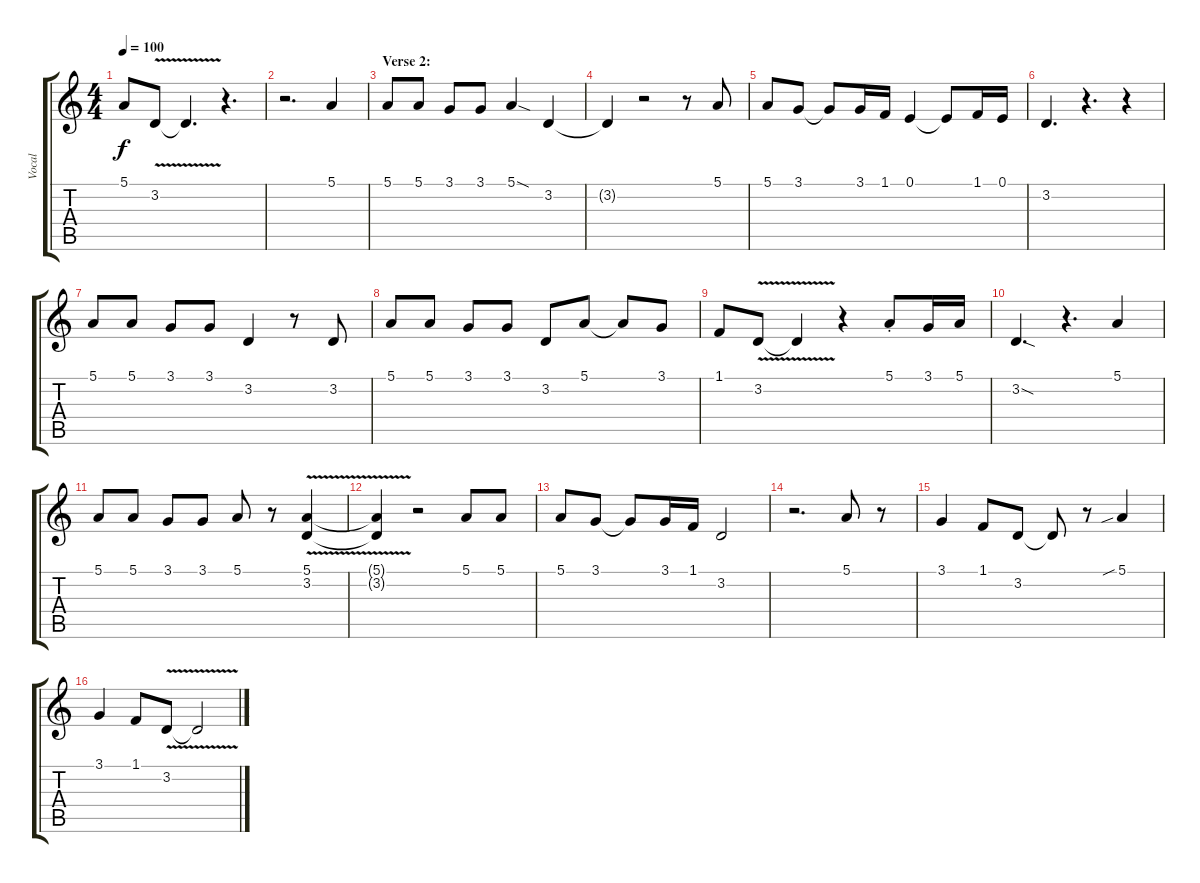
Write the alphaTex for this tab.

\track ("Vocal" "Vocal") {instrument oboe}
\staff {score tabs}
\tuning (E4 B3 G3 D3 A2 E2) {hide}
\ts (4 4)
\tempo 100
\clef g2
\ks c
5.1.8{dy f} 3.2{v}.8 3.2{t}.4{d} r.4{d} |
r.2{d} 5.1.4 |
\section ("" "Verse 2:")
5.1.8 5.1.8 3.1.8 3.1.8 5.1{sod}.4 3.2.4 |
3.2{t}.4 r.2 r.8 5.1.8 |
5.1.8 3.1.8 3.1{t}.8 3.1.16 1.1.16 0.1.4 0.1{t}.8 1.1.16 0.1.16 |
3.2.4{d} r.4{d} r.4 |
5.1.8 5.1.8 3.1.8 3.1.8 3.2.4 r.8 3.2.8 |
5.1.8 5.1.8 3.1.8 3.1.8 3.2.8 5.1.8 5.1{t}.8 3.1.8 |
1.1.8 3.2{v}.8 3.2{t}.4 r.4 5.1{st}.8 3.1.16 5.1.16 |
3.2{sod}.4{d} r.4{d} 5.1.4 |
5.1.8 5.1.8 3.1.8 3.1.8 5.1.8 r.8 (5.1 3.2{v}).4 |
(5.1{t} 3.2{t}).4 r.2 5.1.8 5.1.8 |
5.1.8 3.1.8 3.1{t}.8 3.1.16 1.1.16 3.2.2 |
r.2{d} 5.1.8 r.8 |
3.1.4 1.1.8 3.2.8 3.2{t}.8 r.8 5.1{sib}.4 |
3.1.4 1.1.8 3.2{v}.8 3.2{t}.2
